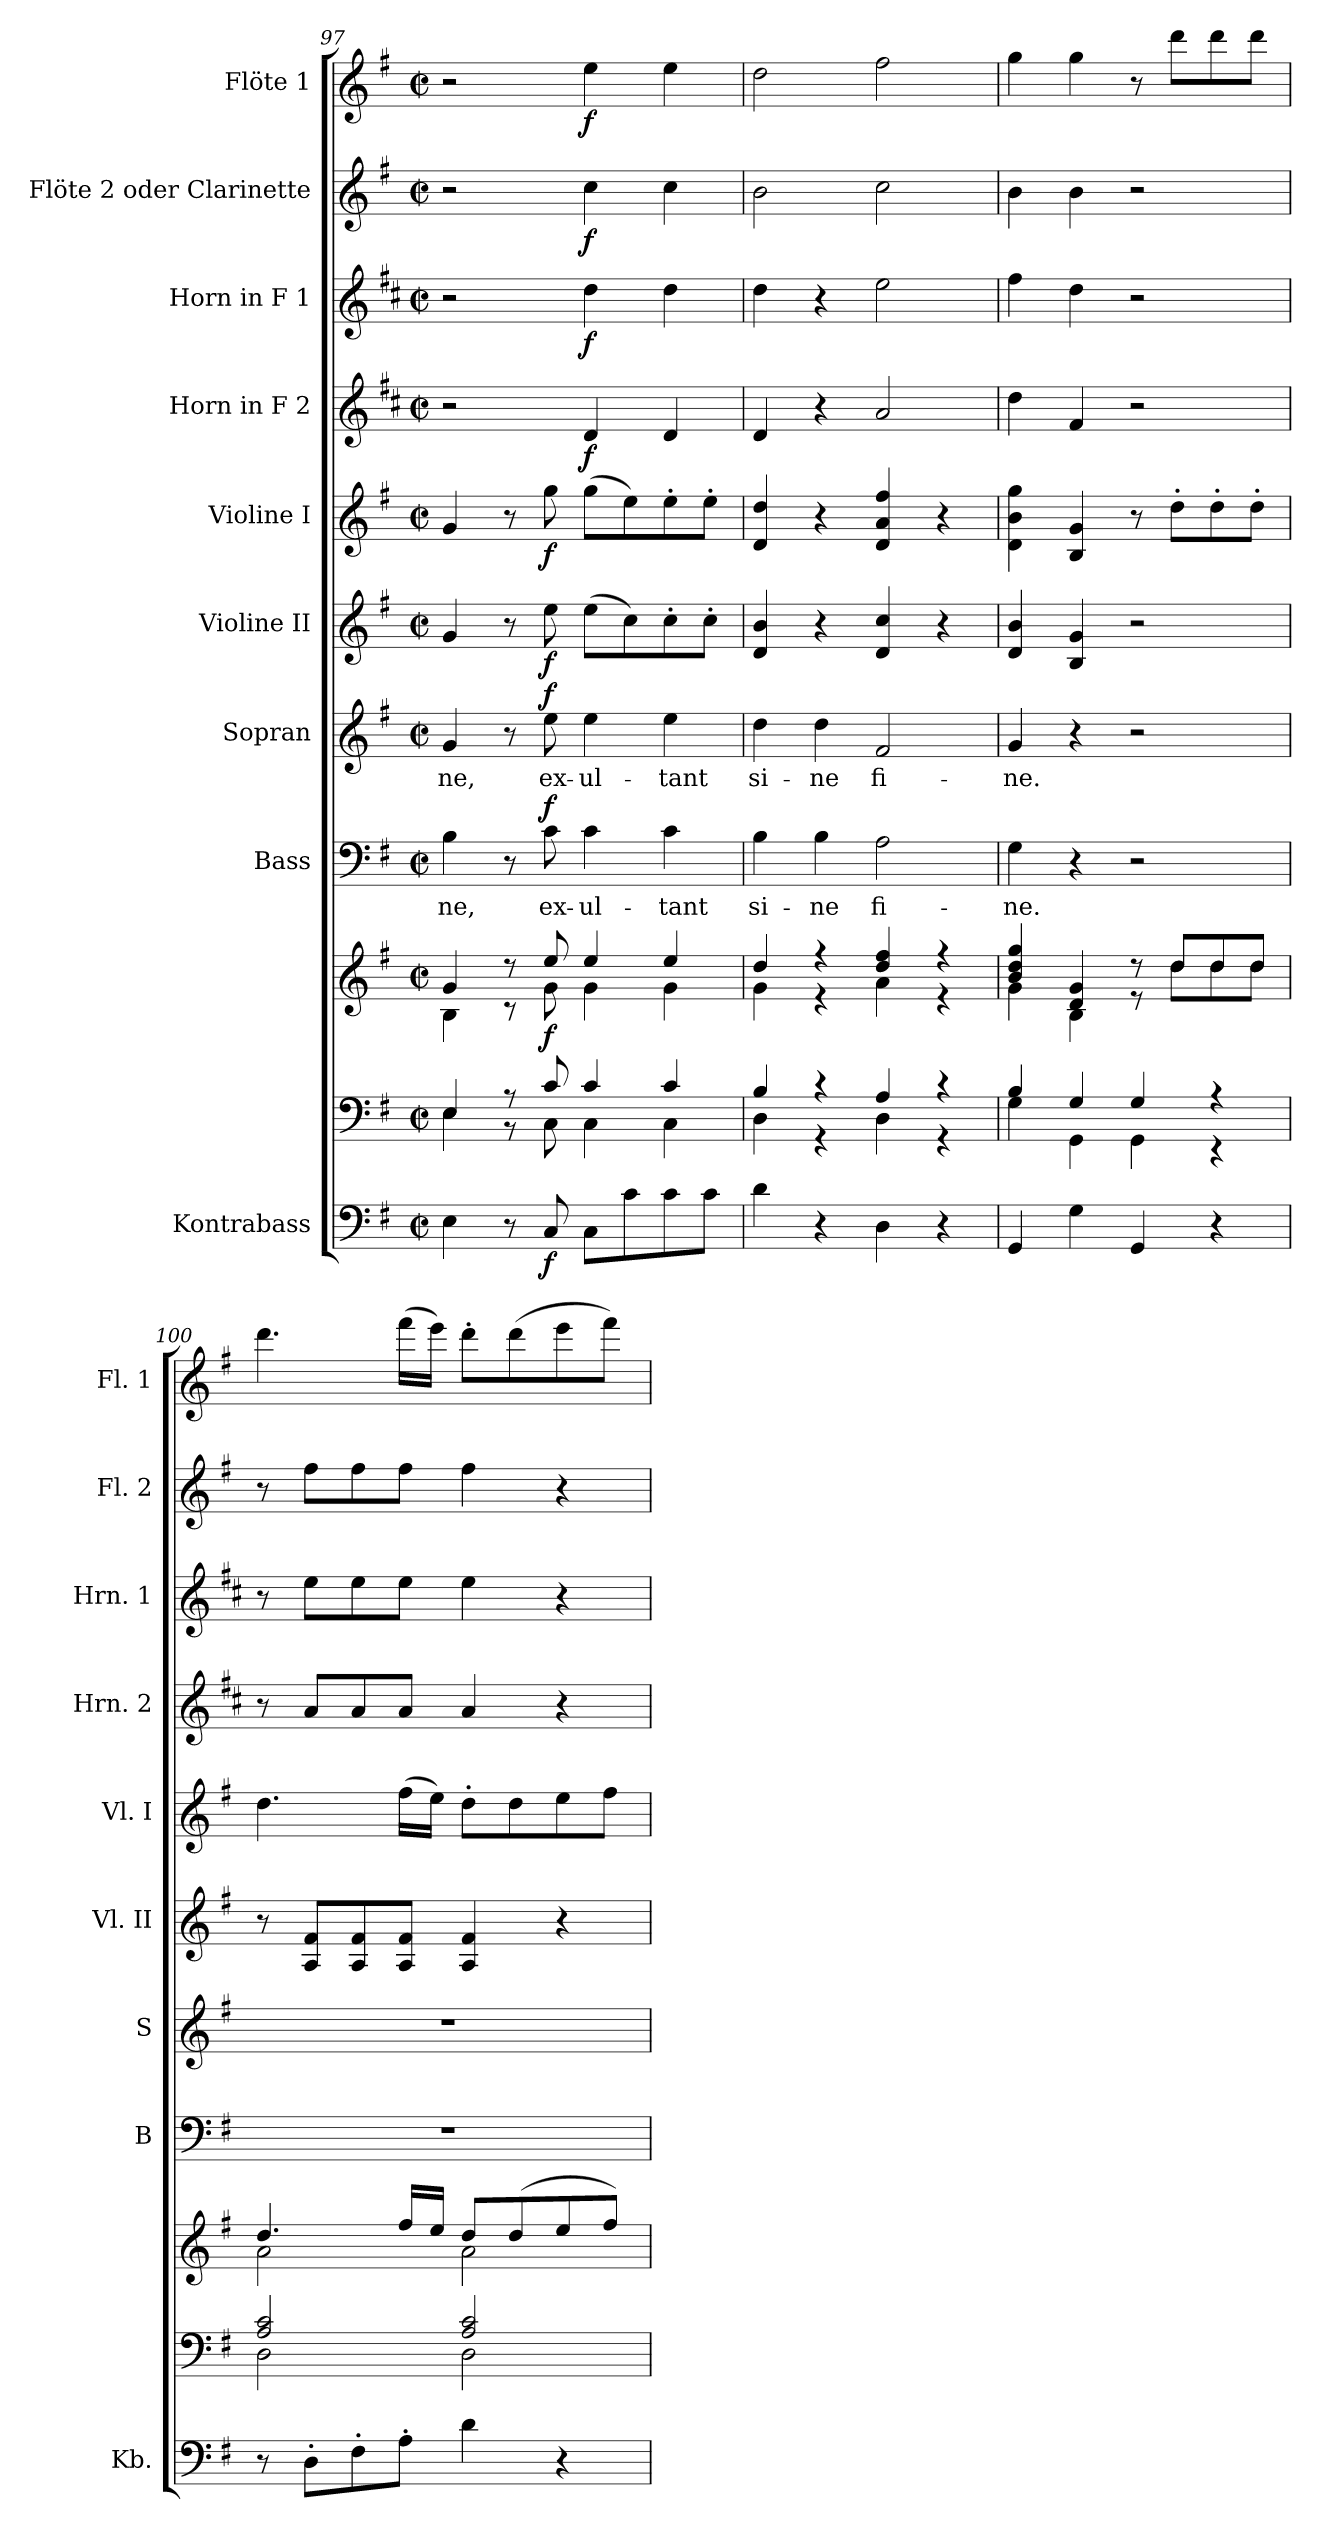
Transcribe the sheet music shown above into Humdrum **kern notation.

**kern	**dynam	**kern	**kern	**dynam	**kern	**text	**dynam	**kern	**text	**dynam	**kern	**dynam	**kern	**dynam	**kern	**dynam	**kern	**dynam	**kern	**dynam	**kern	**dynam
*part10	*part10	*part9	*part9	*part9	*part8	*part8	*part8	*part7	*part7	*part7	*part6	*part6	*part5	*part5	*part4	*part4	*part3	*part3	*part2	*part2	*part1	*part1
*staff11	*staff11	*staff10	*staff9	*staff9/10	*staff8	*staff8	*staff8	*staff7	*staff7	*staff7	*staff6	*staff6	*staff5	*staff5	*staff4	*staff4	*staff3	*staff3	*staff2	*staff2	*staff1	*staff1
*I"Kontrabass	*	*	*	*	*I"Bass	*	*	*I"Sopran	*	*	*I"Violine II	*	*I"Violine I	*	*I"Horn in F 2	*	*I"Horn in F 1	*	*I"Flöte 2 oder Clarinette	*	*I"Flöte 1	*
*I'Kb.	*	*	*	*	*I'B	*	*	*I'S	*	*	*I'Vl. II	*	*I'Vl. I	*	*I'Hrn. 2	*	*I'Hrn. 1	*	*I'Fl. 2	*	*I'Fl. 1	*
*clefF4	*	*clefF4	*clefG2	*	*clefF4	*	*	*clefG2	*	*	*clefG2	*	*clefG2	*	*clefG2	*	*clefG2	*	*clefG2	*	*clefG2	*
*ITrd7c12	*	*	*	*	*	*	*	*	*	*	*	*	*	*	*ITrd4c7	*	*ITrd4c7	*	*	*	*	*
*k[f#]	*	*k[f#]	*k[f#]	*	*k[f#]	*	*	*k[f#]	*	*	*k[f#]	*	*k[f#]	*	*k[f#]	*	*k[f#]	*	*k[f#]	*	*k[f#]	*
*G:	*	*G:	*G:	*	*G:	*	*	*G:	*	*	*G:	*	*G:	*	*G:	*	*G:	*	*G:	*	*G:	*
*M2/2	*	*M2/2	*M2/2	*	*M2/2	*	*	*M2/2	*	*	*M2/2	*	*M2/2	*	*M2/2	*	*M2/2	*	*M2/2	*	*M2/2	*
*met(c|)	*	*met(c|)	*met(c|)	*	*met(c|)	*	*	*met(c|)	*	*	*met(c|)	*	*met(c|)	*	*met(c|)	*	*met(c|)	*	*met(c|)	*	*met(c|)	*
=97	=97	=97	=97	=97	=97	=97	=97	=97	=97	=97	=97	=97	=97	=97	=97	=97	=97	=97	=97	=97	=97	=97
*	*	*^	*^	*	*	*	*	*	*	*	*	*	*	*	*	*	*	*	*	*	*	*
!	!	!	!	!	!	!	!	!LO:LY:b	!	!	!LO:LY:b	!	!	!	!	!	!	!	!	!	!	!	!	!
4EE\	.	4E/	4E\	4g/	4B\	.	4B\	-ne,	.	4g/	-ne,	.	4g/	.	4g/	.	2r	.	2r	.	2r	.	2r	.
8r	.	8r	8r	8r	8r	.	8r	.	.	8r	.	.	8r	.	8r	.	.	.	.	.	.	.	.	.
!	!LO:DY:b	!	!	!	!	!LO:DY:b	!	!LO:LY:b	!LO:DY:a	!	!LO:LY:b	!LO:DY:a	!	!LO:DY:b	!	!LO:DY:b	!	!	!	!	!	!	!	!
8CC/	f	8c/	8C\	8ee/	8g\	f	8c\	ex-	f	8ee\	ex-	f	8ee\	f	8gg\	f	.	.	.	.	.	.	.	.
!	!	!	!	!	!	!	!	!LO:LY:b	!	!	!LO:LY:b	!	!	!	!	!	!	!LO:DY:b	!	!LO:DY:b	!	!LO:DY:b	!	!LO:DY:b
8CC\L	.	4c/	4C\	4ee/	4g\	.	4c\	-ul-	.	4ee\	-ul-	.	(>8ee\L	.	(>8gg\L	.	4G/	f	4g\	f	4cc\	f	4ee\	f
8C\	.	.	.	.	.	.	.	.	.	.	.	.	8cc\)	.	8ee\)	.	.	.	.	.	.	.	.	.
!	!	!	!	!	!	!	!	!LO:LY:b	!	!	!LO:LY:b	!	!	!	!	!	!	!	!	!	!	!	!	!
8C\	.	4c/	4C\	4ee/	4g\	.	4c\	-tant	.	4ee\	-tant	.	8cc'>\	.	8ee'>\	.	4G/	.	4g\	.	4cc\	.	4ee\	.
8C\J	.	.	.	.	.	.	.	.	.	.	.	.	8cc'>\J	.	8ee'>\J	.	.	.	.	.	.	.	.	.
=98	=98	=98	=98	=98	=98	=98	=98	=98	=98	=98	=98	=98	=98	=98	=98	=98	=98	=98	=98	=98	=98	=98	=98	=98
!	!	!	!	!	!	!	!	!LO:LY:b	!	!	!LO:LY:b	!	!	!	!	!	!	!	!	!	!	!	!	!
4D\	.	4B/	4D\	4dd/	4g\	.	4B\	si-	.	4dd\	si-	.	4d/ 4b/	.	4d/ 4dd/	.	4G/	.	4g\	.	2b\	.	2dd\	.
!	!	!	!	!	!	!	!	!LO:LY:b	!	!	!LO:LY:b	!	!	!	!	!	!	!	!	!	!	!	!	!
4r	.	4r	4r	4r	4r	.	4B\	-ne	.	4dd\	-ne	.	4r	.	4r	.	4r	.	4r	.	.	.	.	.
!	!	!	!	!	!	!	!	!LO:LY:b	!	!	!LO:LY:b	!	!	!	!	!	!	!	!	!	!	!	!	!
4DD\	.	4A/	4D\	4dd/ 4ff#/	4a\	.	2A\	fi-	.	2f#/	fi-	.	4d/ 4cc/	.	4d/ 4a/ 4ff#/	.	2d/	.	2a\	.	2cc\	.	2ff#\	.
4r	.	4r	4r	4r	4r	.	.	.	.	.	.	.	4r	.	4r	.	.	.	.	.	.	.	.	.
!!LO:PB:g=z
=99	=99	=99	=99	=99	=99	=99	=99	=99	=99	=99	=99	=99	=99	=99	=99	=99	=99	=99	=99	=99	=99	=99	=99	=99
!	!	!	!	!	!	!	!	!LO:LY:b	!	!	!LO:LY:b	!	!	!	!	!	!	!	!	!	!	!	!	!
4GGG/	.	4B/	4G\	4b/ 4dd/ 4gg/	4g\	.	4G\	-ne.	.	4g/	-ne.	.	4d/ 4b/	.	4d\ 4b\ 4gg\	.	4g\	.	4b\	.	4b\	.	4gg\	.
4GG\	.	4G/	4GG\	4d/ 4g/	4B\	.	4r	.	.	4r	.	.	4B/ 4g/	.	4B/ 4g/	.	4B/	.	4g\	.	4b\	.	4gg\	.
4GGG/	.	4G/	4GG\	8r	8r	.	2r	.	.	2r	.	.	2r	.	8r	.	2r	.	2r	.	2r	.	8r	.
.	.	.	.	8dd/L	8dd\L	.	.	.	.	.	.	.	.	.	8dd'>\L	.	.	.	.	.	.	.	8ddd\L	.
4r	.	4r	4r	8dd/	8dd\	.	.	.	.	.	.	.	.	.	8dd'>\	.	.	.	.	.	.	.	8ddd\	.
.	.	.	.	8dd/J	8dd\J	.	.	.	.	.	.	.	.	.	8dd'>\J	.	.	.	.	.	.	.	8ddd\J	.
=100	=100	=100	=100	=100	=100	=100	=100	=100	=100	=100	=100	=100	=100	=100	=100	=100	=100	=100	=100	=100	=100	=100	=100	=100
8r	.	2A/ 2c/	2D\	4.dd/	2a\	.	1r	.	.	1r	.	.	8r	.	4.dd\	.	8r	.	8r	.	8r	.	4.ddd\	.
8DD'>\L	.	.	.	.	.	.	.	.	.	.	.	.	8A/ 8f#/L	.	.	.	8d/L	.	8a\L	.	8ff#\L	.	.	.
8FF#'>\	.	.	.	.	.	.	.	.	.	.	.	.	8A/ 8f#/	.	.	.	8d/	.	8a\	.	8ff#\	.	.	.
8AA'>\J	.	.	.	16ff#/LL	.	.	.	.	.	.	.	.	8A/ 8f#/J	.	(>16ff#\LL	.	8d/J	.	8a\J	.	8ff#\J	.	(>16fff#\LL	.
.	.	.	.	16ee/JJ	.	.	.	.	.	.	.	.	.	.	16ee\JJ)	.	.	.	.	.	.	.	16eee\JJ)	.
4D\	.	2A/ 2c/	2D\	8dd/L	2a\	.	.	.	.	.	.	.	4A/ 4f#/	.	8dd'>\L	.	4d/	.	4a\	.	4ff#\	.	8ddd'>\L	.
.	.	.	.	(<8dd/	.	.	.	.	.	.	.	.	.	.	8dd\	.	.	.	.	.	.	.	(>8ddd\	.
4r	.	.	.	8ee/	.	.	.	.	.	.	.	.	4r	.	8ee\	.	4r	.	4r	.	4r	.	8eee\	.
.	.	.	.	8ff#/J)	.	.	.	.	.	.	.	.	.	.	8ff#\J	.	.	.	.	.	.	.	8fff#\J)	.
*	*	*v	*v	*	*	*	*	*	*	*	*	*	*	*	*	*	*	*	*	*	*	*	*	*
*	*	*	*v	*v	*	*	*	*	*	*	*	*	*	*	*	*	*	*	*	*	*	*	*
=	=	=	=	=	=	=	=	=	=	=	=	=	=	=	=	=	=	=	=	=	=	=
*-	*-	*-	*-	*-	*-	*-	*-	*-	*-	*-	*-	*-	*-	*-	*-	*-	*-	*-	*-	*-	*-	*-
